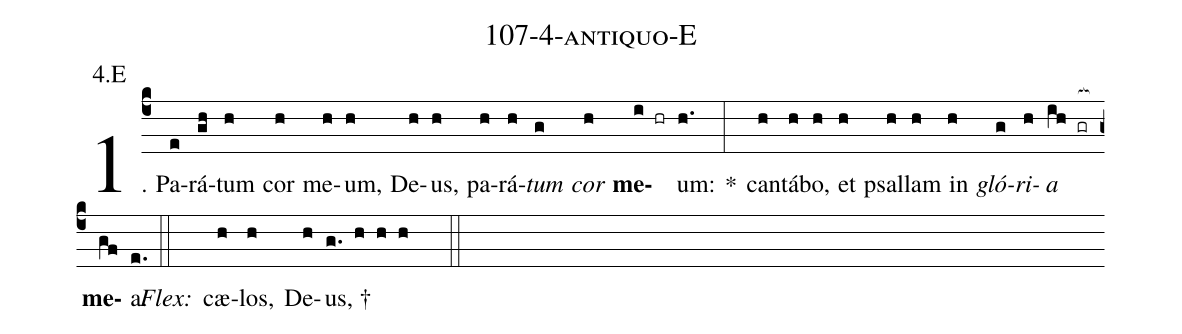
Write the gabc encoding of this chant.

name: 107-4-antiquo-E;
annotation: 4.E;
%%
(c4)1. Pa(e)rá(gh)tum(h) cor(h) me(h)um,(h) De(h)us,(h) pa(h)rá(h)<i>tum</i>(g) <i>cor</i>(h) <b>me</b>(i hr)um:(h.) *(:) can(h)tá(h)bo,(h) et(h) psal(h)lam(h) in(h) <i>gló</i>(g)<i>ri</i>(h)<i>a</i>(ih gr[ocb:1{]) <b>me</b>(gf[ocb:0}])a.(e.) (::)
<i>Flex:</i>()  cæ(h)los,(h) De(h)us, †(g. h h h  ::)
